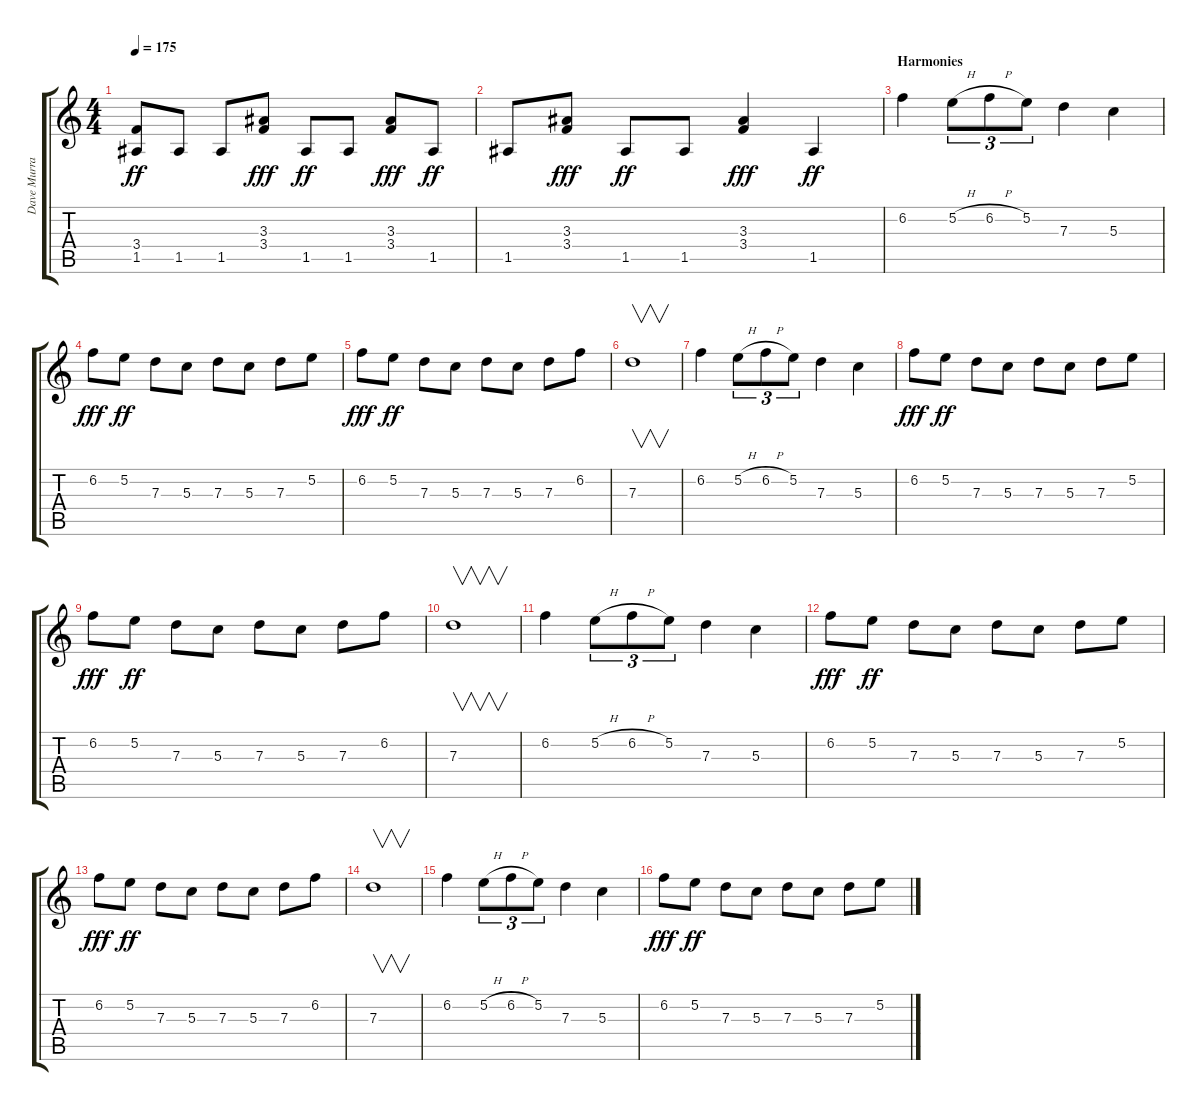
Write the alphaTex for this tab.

\track ("Dave Murray" "Dave Murra") {instrument overdrivenguitar}
\staff {score tabs}
\tuning (E4 B3 G3 D3 A2 E2) {hide}
\ts (4 4)
\tempo 175
\clef g2
\ks c
(3.4 1.5).8{dy ff} 1.5.8 1.5.8 (3.3 3.4).8{dy fff} 1.5.8{dy ff} 1.5.8 (3.3 3.4).8{dy fff} 1.5.8{dy ff} |
1.5.8 (3.3 3.4).8{dy fff} 1.5.8{dy ff} 1.5.8 (3.3 3.4).4{dy fff} 1.5.4{dy ff} |
\section ("" "Harmonies")
6.2.4 5.2{h}.8{tu (3 2)} 6.2{h}.8{tu (3 2)} 5.2.8{tu (3 2)} 7.3.4 5.3.4 |
6.2.8{dy fff} 5.2.8{dy ff} 7.3.8 5.3.8 7.3.8 5.3.8 7.3.8 5.2.8 |
6.2.8{dy fff} 5.2.8{dy ff} 7.3.8 5.3.8 7.3.8 5.3.8 7.3.8 6.2.8 |
7.3.1{v} |
6.2.4 5.2{h}.8{tu (3 2)} 6.2{h}.8{tu (3 2)} 5.2.8{tu (3 2)} 7.3.4 5.3.4 |
6.2.8{dy fff} 5.2.8{dy ff} 7.3.8 5.3.8 7.3.8 5.3.8 7.3.8 5.2.8 |
6.2.8{dy fff} 5.2.8{dy ff} 7.3.8 5.3.8 7.3.8 5.3.8 7.3.8 6.2.8 |
7.3.1{v} |
6.2.4 5.2{h}.8{tu (3 2)} 6.2{h}.8{tu (3 2)} 5.2.8{tu (3 2)} 7.3.4 5.3.4 |
6.2.8{dy fff} 5.2.8{dy ff} 7.3.8 5.3.8 7.3.8 5.3.8 7.3.8 5.2.8 |
6.2.8{dy fff} 5.2.8{dy ff} 7.3.8 5.3.8 7.3.8 5.3.8 7.3.8 6.2.8 |
7.3.1{v} |
6.2.4 5.2{h}.8{tu (3 2)} 6.2{h}.8{tu (3 2)} 5.2.8{tu (3 2)} 7.3.4 5.3.4 |
6.2.8{dy fff} 5.2.8{dy ff} 7.3.8 5.3.8 7.3.8 5.3.8 7.3.8 5.2.8
